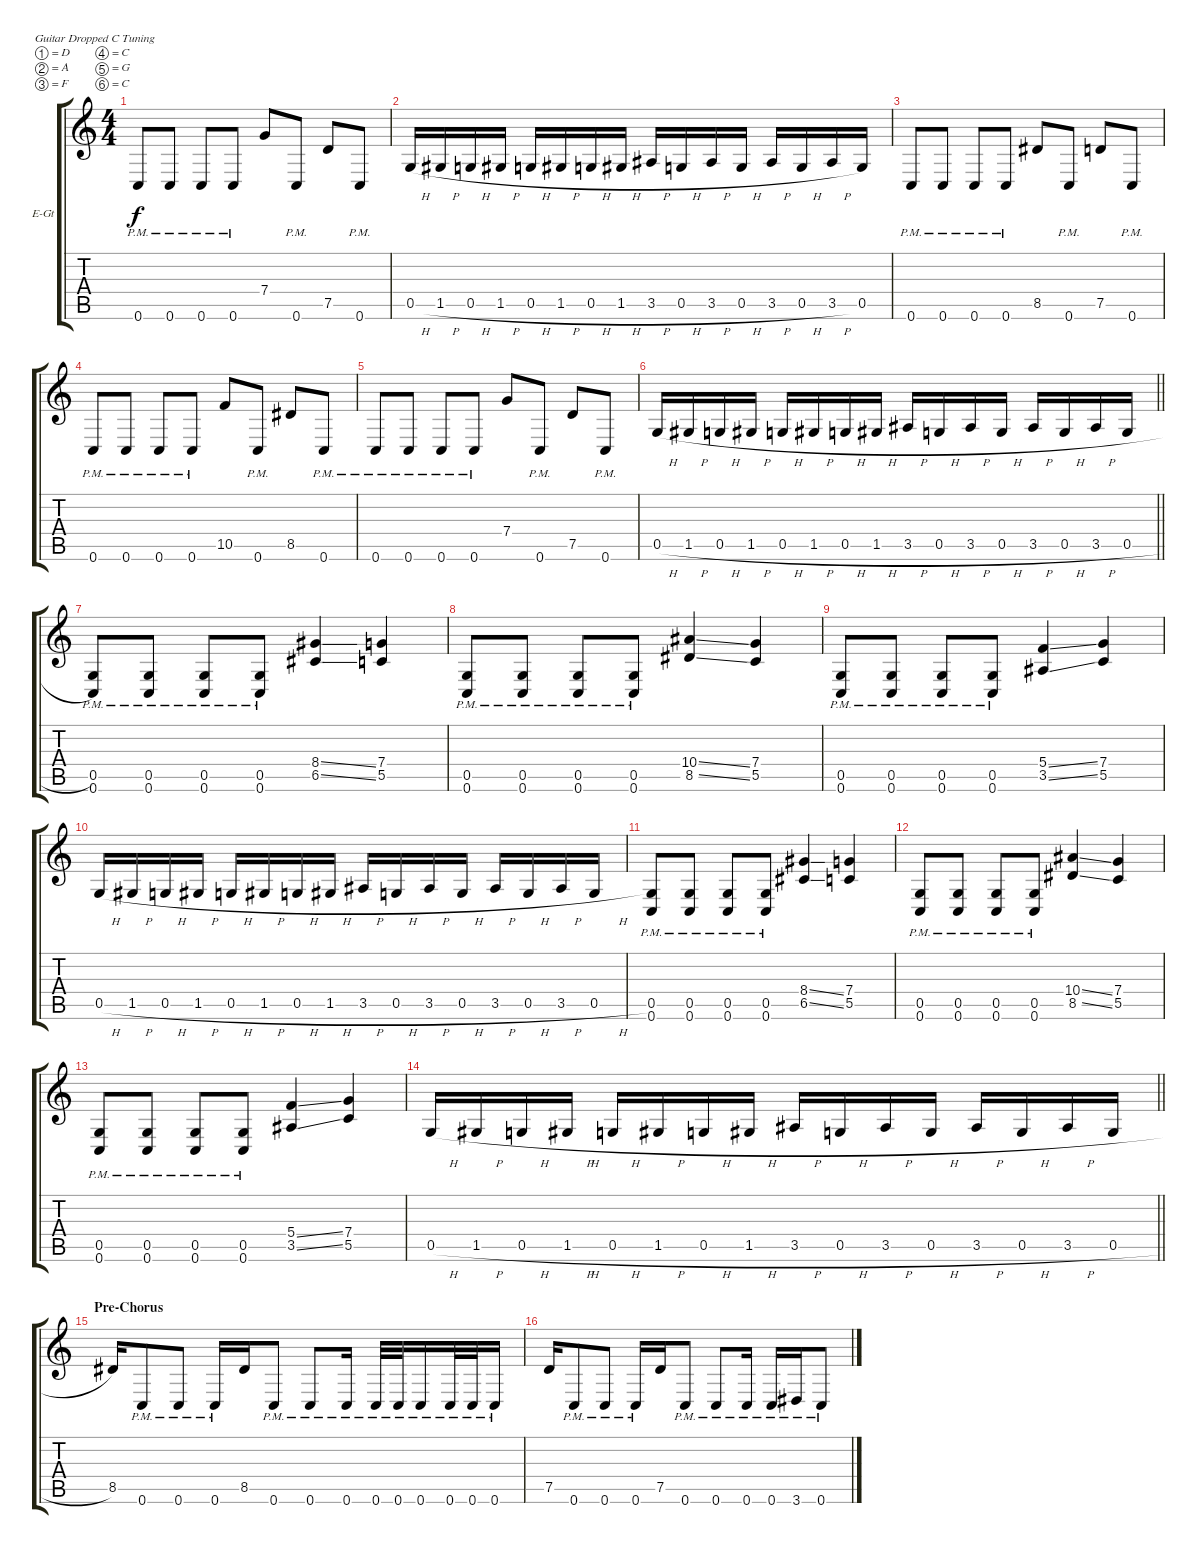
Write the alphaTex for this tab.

\bracketExtendMode groupsimilarinstruments
\firstSystemTrackNameOrientation horizontal
\otherSystemsTrackNameOrientation horizontal
\track ("Guitar 1" "E-Gt") {instrument distortionguitar}
\staff {score tabs}
\tuning (D4 A3 F3 C3 G2 C2)
\ts (4 4)
\tempo (188 hide)
\clef g2
\ks c
0.6{pm}.8{dy f} 0.6{pm}.8 0.6{pm}.8 0.6{pm}.8 7.4.8 0.6{pm}.8 7.5.8 0.6{pm}.8 |
\tempo (193 1 hide)
0.5{h}.16 1.5{h}.16 0.5{h}.16 1.5{h}.16 0.5{h}.16 1.5{h}.16 0.5{h}.16 1.5{h}.16 3.5{h}.16 0.5{h}.16 3.5{h}.16 0.5{h}.16 3.5{h}.16 0.5{h}.16 3.5{h}.16 0.5.16 |
\tempo (193 hide)
0.6{pm}.8 0.6{pm}.8 0.6{pm}.8 0.6{pm}.8 8.5.8 0.6{pm}.8 7.5.8 0.6{pm}.8 |
0.6{pm}.8 0.6{pm}.8 0.6{pm}.8 0.6{pm}.8 10.5.8 0.6{pm}.8 8.5.8 0.6{pm}.8 |
0.6{pm}.8 0.6{pm}.8 0.6{pm}.8 0.6{pm}.8 7.4.8 0.6{pm}.8 7.5.8 0.6{pm}.8 |
\barLineRight lightlight
0.5{h}.16 1.5{h}.16 0.5{h}.16 1.5{h}.16 0.5{h}.16 1.5{h}.16 0.5{h}.16 1.5{h}.16 3.5{h}.16 0.5{h}.16 3.5{h}.16 0.5{h}.16 3.5{h}.16 0.5{h}.16 3.5{h}.16 0.5{h}.16 |
\section ("" "")
(0.5{pm} 0.6{pm}).8 (0.5{pm} 0.6{pm}).8 (0.5{pm} 0.6{pm}).8 (0.5{pm} 0.6{pm}).8 (8.4{ss} 6.5{ss}).4 (7.4 5.5).4 |
(0.5{pm} 0.6{pm}).8 (0.5{pm} 0.6{pm}).8 (0.5{pm} 0.6{pm}).8 (0.5{pm} 0.6{pm}).8 (10.4{ss} 8.5{ss}).4 (7.4 5.5).4 |
(0.5{pm} 0.6{pm}).8 (0.5{pm} 0.6{pm}).8 (0.5{pm} 0.6{pm}).8 (0.5{pm} 0.6{pm}).8 (5.4{ss} 3.5{ss}).4 (7.4 5.5).4 |
0.5{h}.16 1.5{h}.16 0.5{h}.16 1.5{h}.16 0.5{h}.16 1.5{h}.16 0.5{h}.16 1.5{h}.16 3.5{h}.16 0.5{h}.16 3.5{h}.16 0.5{h}.16 3.5{h}.16 0.5{h}.16 3.5{h}.16 0.5{h}.16 |
(0.5{pm} 0.6{pm}).8 (0.5{pm} 0.6{pm}).8 (0.5{pm} 0.6{pm}).8 (0.5{pm} 0.6{pm}).8 (8.4{ss} 6.5{ss}).4 (7.4 5.5).4 |
(0.5{pm} 0.6{pm}).8 (0.5{pm} 0.6{pm}).8 (0.5{pm} 0.6{pm}).8 (0.5{pm} 0.6{pm}).8 (10.4{ss} 8.5{ss}).4 (7.4 5.5).4 |
(0.5{pm} 0.6{pm}).8 (0.5{pm} 0.6{pm}).8 (0.5{pm} 0.6{pm}).8 (0.5{pm} 0.6{pm}).8 (5.4{ss} 3.5{ss}).4 (7.4 5.5).4 |
\barLineRight lightlight
0.5{h}.16 1.5{h}.16 0.5{h}.16 1.5{h}.16 0.5{h}.16 1.5{h}.16 0.5{h}.16 1.5{h}.16 3.5{h}.16 0.5{h}.16 3.5{h}.16 0.5{h}.16 3.5{h}.16 0.5{h}.16 3.5{h}.16 0.5{h}.16 |
\section ("" "Pre-Chorus")
\tempo (94 hide)
8.5.16 0.6{pm}.8 0.6{pm}.8 0.6{pm}.16 8.5.16 0.6{pm}.8 0.6{pm}.8 0.6{pm}.16 0.6{pm}.32 0.6{pm}.32 0.6{pm}.16 0.6{pm}.32 0.6{pm}.32 0.6{pm}.16 |
7.5.16 0.6{pm}.8 0.6{pm}.8 0.6{pm}.16 7.5.16 0.6{pm}.8 0.6{pm}.8 0.6{pm}.16 0.6{pm}.16 3.6{pm}.16 0.6{pm}.8
